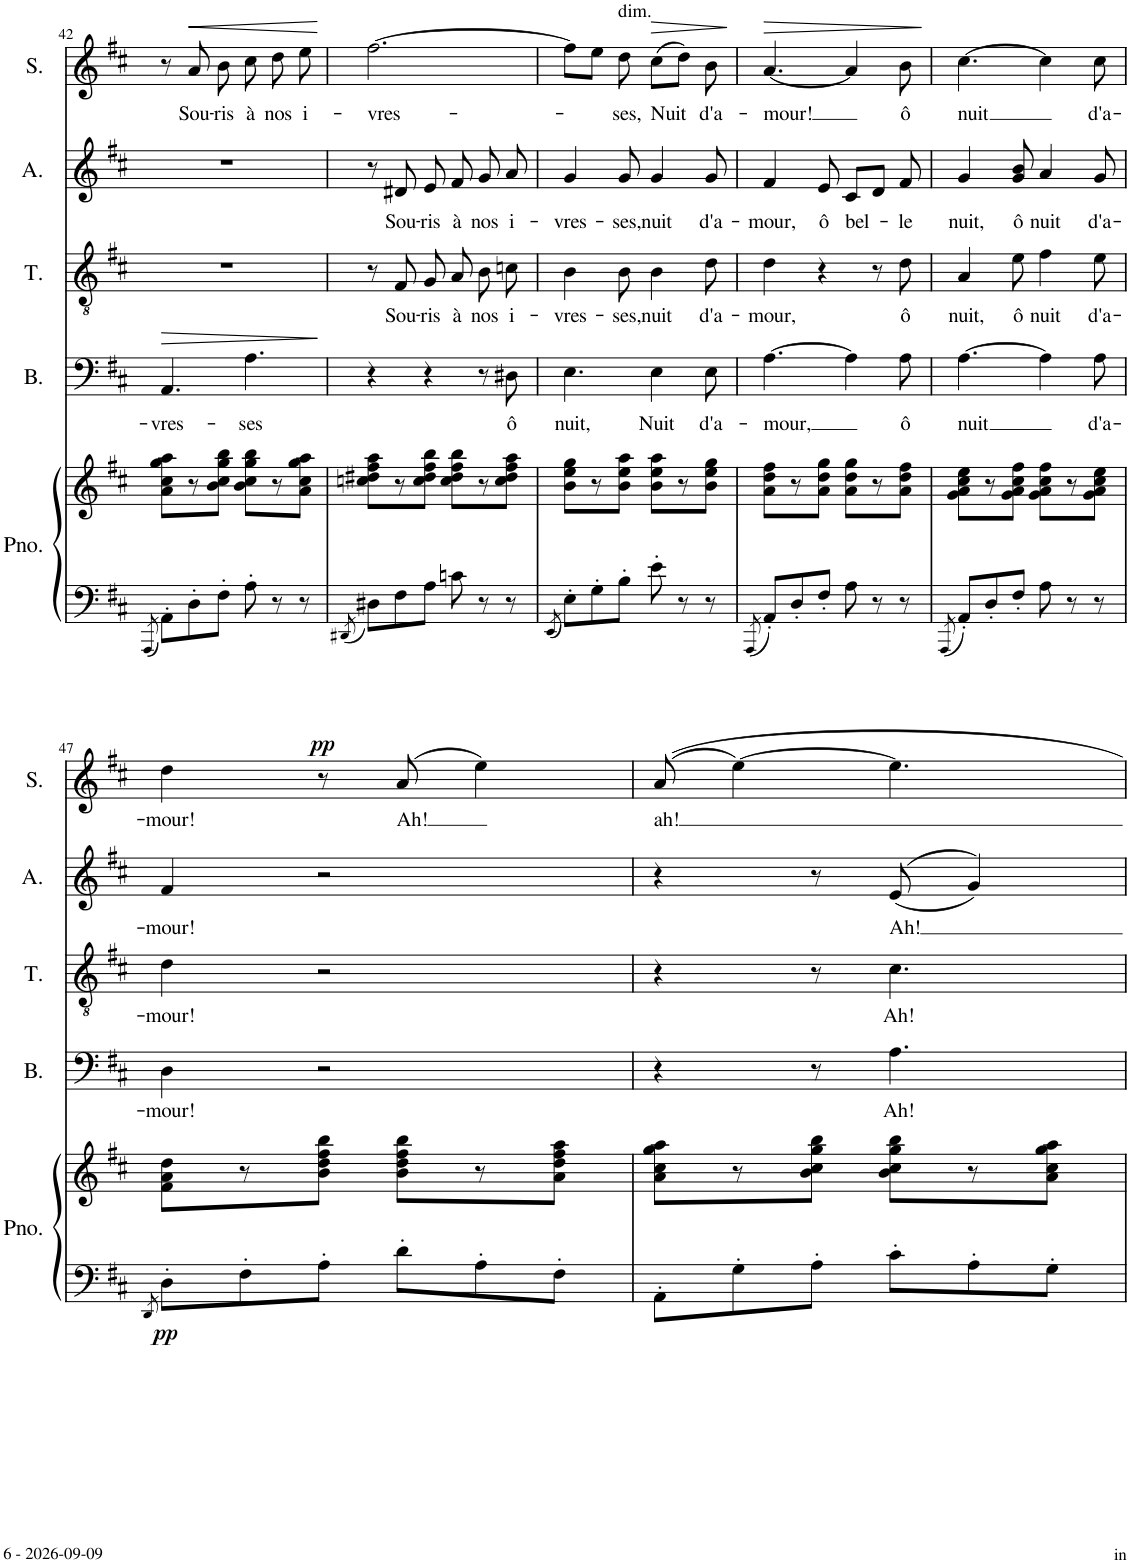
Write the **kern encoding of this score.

**kern	**kern	**dynam	**kern	**text	**dynam	**kern	**text	**kern	**text	**kern	**text	**dynam
*part5	*part5	*part5	*part4	*part4	*part4	*part3	*part3	*part2	*part2	*part1	*part1	*part1
*staff6	*staff5	*staff5/6	*staff4	*staff4	*staff4	*staff3	*staff3	*staff2	*staff2	*staff1	*staff1	*staff1
*I"Piano	*	*	*I"Bass	*	*	*I"Ténor	*	*I"Alto	*	*I"Soprano	*	*
*I'Pno.	*	*	*I'B.	*	*	*I'T.	*	*I'A.	*	*I'S.	*	*
!!LO:PB:g=z
*clefF4	*clefG2	*	*clefF4	*	*	*clefGv2	*	*clefG2	*	*clefG2	*	*
*k[f#c#]	*k[f#c#]	*	*k[f#c#]	*	*	*k[f#c#]	*	*k[f#c#]	*	*k[f#c#]	*	*
*D:	*D:	*	*D:	*	*	*D:	*	*D:	*	*D:	*	*
*M6/8	*M6/8	*	*M6/8	*	*	*M6/8	*	*M6/8	*	*M6/8	*	*
=42	=42	=42	=42	=42	=42	=42	=42	=42	=42	=42	=42	=42
8qAAA/	.	.	.	.	.	.	.	.	.	.	.	.
!	!	!	!	!LO:LY:b	!LO:HP:b	!	!	!	!	!	!	!
8AA'\L	8a\ 8cc#\ 8gg\ 8aa\L	.	4.AA/	-vres-	>	2.r	.	2.r	.	8r	.	.
!	!	!	!	!	!	!	!	!	!	!	!LO:LY:b	!LO:HP:b
8D'\	8r	.	.	.	.	.	.	.	.	8a/	Sou-	<
!	!	!	!	!	!	!	!	!	!	!	!LO:LY:b	!
8F#'\J	8b\ 8cc#\ 8gg\ 8bb\J	.	.	.	.	.	.	.	.	8b\	-ris	.
!	!	!	!	!LO:LY:b	!	!	!	!	!	!	!LO:LY:b	!
8A'\	8b\ 8cc#\ 8gg\ 8bb\L	.	4.A\	-ses	.	.	.	.	.	8cc#\	à	.
!	!	!	!	!	!	!	!	!	!	!	!LO:LY:b	!
8r	8r	.	.	.	.	.	.	.	.	8dd\	nos	.
!	!	!	!	!	!	!	!	!	!	!	!LO:LY:b	!
8r	8a\ 8cc#\ 8gg\ 8aa\J	.	.	.	.	.	.	.	.	8ee\	i-	.
.	.	.	.	.	]	.	.	.	.	.	.	[
=43	=43	=43	=43	=43	=43	=43	=43	=43	=43	=43	=43	=43
8qDD#X/	.	.	.	.	.	.	.	.	.	.	.	.
!	!	!	!	!	!	!	!	!	!	!	!LO:LY:b	!
8D#X\L	8ccn\ 8dd#X\ 8ff#\ 8aa\L	.	4r	.	.	8r	.	8r	.	[2.ff#\	-vres-	.
!	!	!	!	!	!	!	!LO:LY:b	!	!LO:LY:b	!	!	!
8F#\	8r	.	.	.	.	8F#/L	Sou-	8d#X/	Sou-	.	.	.
!	!	!	!	!	!	!	!LO:LY:b	!	!LO:LY:b	!	!	!
8A\J	8cc\ 8dd#\ 8ff#\ 8bb\J	.	4r	.	.	8G/J	-ris	8e/	-ris	.	.	.
!	!	!	!	!	!	!	!LO:LY:b	!	!LO:LY:b	!	!	!
8cn\	8cc\ 8dd#\ 8ff#\ 8bb\L	.	.	.	.	8A\L	à	8f#/	à	.	.	.
!	!	!	!	!	!	!	!LO:LY:b	!	!LO:LY:b	!	!	!
8r	8r	.	8r	.	.	8B\	nos	8g/	nos	.	.	.
!	!	!	!	!LO:LY:b	!	!	!LO:LY:b	!	!LO:LY:b	!	!	!
8r	8cc\ 8dd#\ 8ff#\ 8aa\J	.	8D#X\	ô	.	8cn\J	i-	8a/	i-	.	.	.
=44	=44	=44	=44	=44	=44	=44	=44	=44	=44	=44	=44	=44
8qEE/	.	.	.	.	.	.	.	.	.	.	.	.
!	!	!	!	!LO:LY:b	!	!	!LO:LY:b	!	!LO:LY:b	!	!	!
8E'\L	8b\ 8ee\ 8gg\L	.	4.E\	nuit,	.	4B\	-vres-	4g/	-vres-	8ff#\L]	.	.
8G'\	8r	.	.	.	.	.	.	.	.	8ee\J	.	.
!	!	!	!	!	!	!	!	!	!	!LO:TX:a:t=dim.	!	!
!	!	!	!	!	!	!	!LO:LY:b	!	!LO:LY:b	!	!LO:LY:b	!
8B'\J	8b\ 8ee\ 8aa\J	.	.	.	.	8B\	-ses,	8g/	-ses,	8dd\	-ses,	.
!	!	!	!	!LO:LY:b	!	!	!LO:LY:b	!	!LO:LY:b	!	!LO:LY:b	!LO:HP:b
8e'\	8b\ 8ee\ 8aa\L	.	4E\	Nuit	.	4B\	nuit	4g/	nuit	(8cc#\L	Nuit	>
8r	8r	.	.	.	.	.	.	.	.	8dd\J)	.	.
!	!	!	!	!LO:LY:b	!	!	!LO:LY:b	!	!LO:LY:b	!	!LO:LY:b	!
8r	8b\ 8ee\ 8gg\J	.	8E\	d'a-	.	8d\	d'a-	8g/	d'a-	8b\	d'a-	.
.	.	.	.	.	.	.	.	.	.	.	.	]
=45	=45	=45	=45	=45	=45	=45	=45	=45	=45	=45	=45	=45
8qAAA/	.	.	.	.	.	.	.	.	.	.	.	.
!	!	!	!	!LO:LY:b	!	!	!LO:LY:b	!	!LO:LY:b	!	!LO:LY:b	!LO:HP:b
8AA'/L	8a\ 8dd\ 8ff#\L	.	[4.A\	-mour,	.	4d\	-mour,	4f#/	-mour,	[4.a/	-mour!	>
8D'/	8r	.	.	.	.	.	.	.	.	.	.	.
!	!	!	!	!	!	!	!	!	!LO:LY:b	!	!	!
8F#'/J	8a\ 8dd\ 8gg\J	.	.	.	.	4r	.	8e/	ô	.	.	.
!	!	!	!	!	!	!	!	!	!LO:LY:b	!	!	!
8A\	8a\ 8dd\ 8gg\L	.	4A\]	.	.	.	.	8c#/L	bel-	4a/]	.	.
8r	8r	.	.	.	.	8r	.	8d/J	.	.	.	.
!	!	!	!	!LO:LY:b	!	!	!LO:LY:b	!	!LO:LY:b	!	!LO:LY:b	!
8r	8a\ 8dd\ 8ff#\J	.	8A\	ô	.	8d\	ô	8f#/	-le	8b\	ô	.
.	.	.	.	.	.	.	.	.	.	.	.	]
=46	=46	=46	=46	=46	=46	=46	=46	=46	=46	=46	=46	=46
8qAAA/	.	.	.	.	.	.	.	.	.	.	.	.
!	!	!	!	!LO:LY:b	!	!	!LO:LY:b	!	!LO:LY:b	!	!LO:LY:b	!
8AA'/L	8g\ 8a\ 8cc#\ 8ee\L	.	[4.A\	nuit	.	4A/	nuit,	4g/	nuit,	[4.cc#\	nuit	.
8D'/	8r	.	.	.	.	.	.	.	.	.	.	.
!	!	!	!	!	!	!	!LO:LY:b	!	!LO:LY:b	!	!	!
8F#'/J	8g\ 8a\ 8cc#\ 8ff#\J	.	.	.	.	8e\	ô	8g/ 8b/	ô	.	.	.
!	!	!	!	!	!	!	!LO:LY:b	!	!LO:LY:b	!	!	!
8A\	8g\ 8a\ 8cc#\ 8ff#\L	.	4A\]	.	.	4f#\	nuit	4a/	nuit	4cc#\]	.	.
8r	8r	.	.	.	.	.	.	.	.	.	.	.
!	!	!	!	!LO:LY:b	!	!	!LO:LY:b	!	!LO:LY:b	!	!LO:LY:b	!
8r	8g\ 8a\ 8cc#\ 8ee\J	.	8A\	d'a-	.	8e\	d'a-	8g/	d'a-	8cc#\	d'a-	.
!!LO:LB:g=z
=47	=47	=47	=47	=47	=47	=47	=47	=47	=47	=47	=47	=47
8qDD/	.	.	.	.	.	.	.	.	.	.	.	.
!	!	!LO:DY:b=2	!	!LO:LY:b	!	!	!LO:LY:b	!	!LO:LY:b	!	!LO:LY:b	!
8D'\L	8f#\ 8a\ 8dd\L	pp	4D\	-mour!	.	4d\	-mour!	4f#/	-mour!	4dd\	-mour!	.
8F#'\	8r	.	.	.	.	.	.	.	.	.	.	.
!	!	!	!	!	!	!	!	!	!	!	!	!LO:DY:a
8A'\J	8b\ 8dd\ 8ff#\ 8bb\J	.	2r	.	.	2r	.	2r	.	8r	.	pp
!	!	!	!	!	!	!	!	!	!	!	!LO:LY:b	!
8d'\L	8b\ 8dd\ 8ff#\ 8bb\L	.	.	.	.	.	.	.	.	(8a/	Ah!	.
8A'\	8r	.	.	.	.	.	.	.	.	4ee\)	.	.
8F#'\J	8a\ 8dd\ 8ff#\ 8aa\J	.	.	.	.	.	.	.	.	.	.	.
=48	=48	=48	=48	=48	=48	=48	=48	=48	=48	=48	=48	=48
!	!	!	!	!	!	!	!	!	!	!	!LO:LY:b	!
8AA'\L	8a\ 8cc#\ 8gg\ 8aa\L	.	4r	.	.	4r	.	4r	.	(8a/	ah!	.
8G'\	8r	.	.	.	.	.	.	.	.	[4ee\)	.	.
8A'\J	8b\ 8cc#\ 8gg\ 8bb\J	.	8r	.	.	8r	.	8r	.	.	.	.
!	!	!	!	!LO:LY:b	!	!	!LO:LY:b	!	!LO:LY:b	!	!	!
8c#'\L	8b\ 8cc#\ 8gg\ 8bb\L	.	4.A\	Ah!	.	4.c#\	Ah!	(>(8e/	Ah!	4.ee\]	.	.
8A'\	8r	.	.	.	.	.	.	4g/))	.	.	.	.
8G'\J	8a\ 8cc#\ 8gg\ 8aa\J	.	.	.	.	.	.	.	.	.	.	.
=	=	=	=	=	=	=	=	=	=	=	=	=
*-	*-	*-	*-	*-	*-	*-	*-	*-	*-	*-	*-	*-
